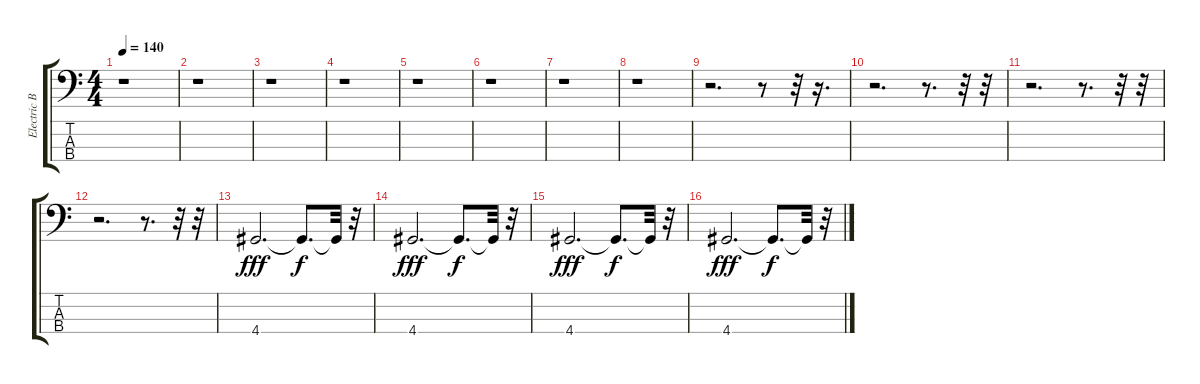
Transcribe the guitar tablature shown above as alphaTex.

\track ("Electric Bass" "Electric B") {instrument electricbassfinger}
\staff {score tabs}
\tuning (G2 D2 A1 E1) {hide}
\ts (4 4)
\tempo 140
\clef f4
\ks c
r.1{dy fff} |
r.1 |
r.1 |
r.1 |
r.1 |
r.1 |
r.1 |
r.1 |
r.2{d volume 14} r.8 r.32 r.16{d} |
r.2{d volume 13} r.8{d} r.32 r.32 |
r.2{d volume 13} r.8{d} r.32 r.32 |
r.2{d volume 13} r.8{d} r.32 r.32 |
4.4.2{d volume 13} 4.4{t}.8{d dy f} 4.4{t}.32 r.32 |
4.4.2{d dy fff volume 13} 4.4{t}.8{d dy f} 4.4{t}.32 r.32 |
4.4.2{d dy fff volume 13} 4.4{t}.8{d dy f} 4.4{t}.32 r.32 |
4.4.2{d dy fff volume 13} 4.4{t}.8{d dy f} 4.4{t}.32 r.32
